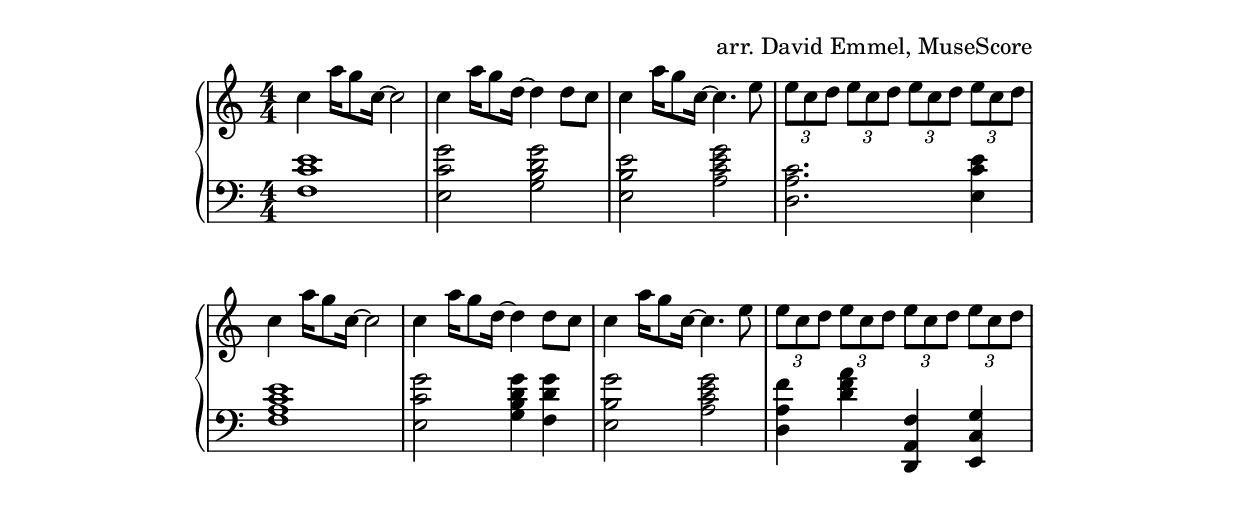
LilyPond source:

\version "2.24.4"
\include "../figure-preamble.ly"

\header {
	composer = "arr. David Emmel, MuseScore"
}

{
	\new GrandStaff <<
		\new Staff \relative c'' {
			\key c \major
			\numericTimeSignature
			\time 4/4
			\clef treble

			\autoLineBreaksOff

			\repeat unfold 2 {
				c4 a'16 g8 c,16 ~ c2
			    c4 a'16 g8 d16 ~ d4 d8 c8
			    c4 a'16 g8 c,16 ~ c4. e8

				\repeat unfold 4 {
					\tuplet 3/2 { e8 c8 d8 }
				}
				\break
			}
		}
		\new Staff \relative c {
			\key c \major
			\numericTimeSignature
			\time 4/4
			\clef bass

		    <f c' e>1
		    <e c' g'>2 <g b d g>2
		    <e b' e>2 <a c e g>2
		    <d, a' c>2. <e c' e>4
		    <f a c e>1
		    <e c' g'>2 <g b d g>4 <f d' g>4
		    <e b' g'>2 <a c e g>2
		    <d, a' f'>4 <d' f a>4 <d,, a' f'>4
		    <e c' g'>4
		}
	>>
}
